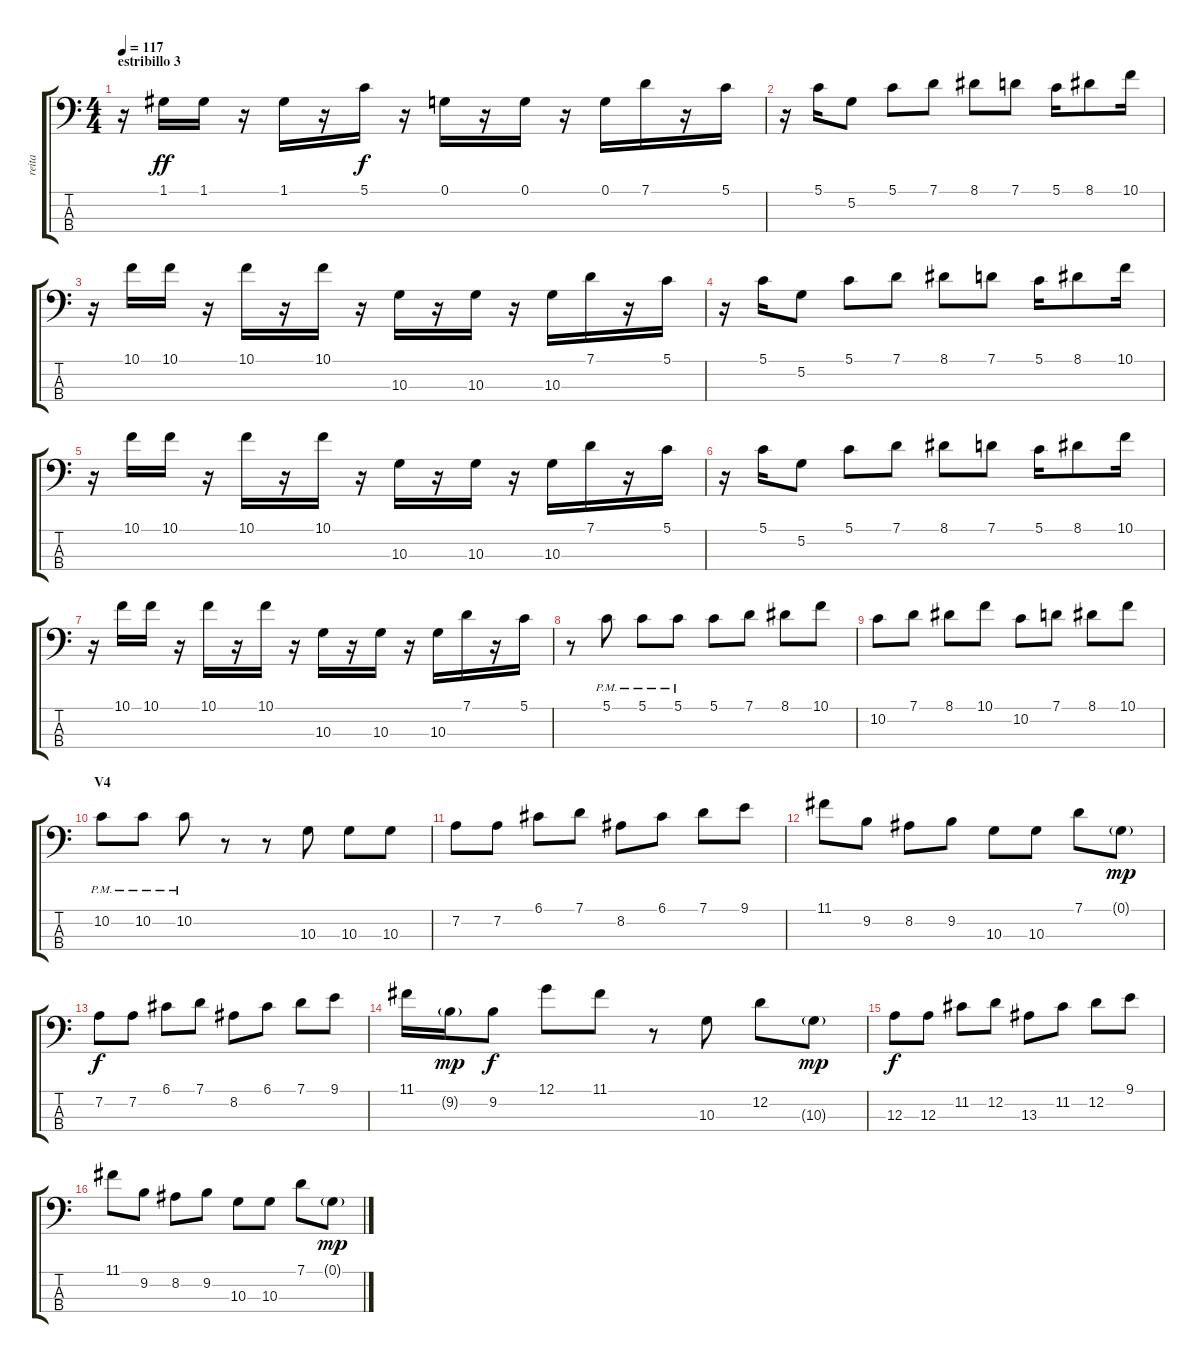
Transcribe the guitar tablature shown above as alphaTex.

\track ("reita" "reita") {instrument electricbassfinger}
\staff {score tabs}
\tuning (G2 D2 A1 E1) {hide}
\ts (4 4)
\section ("" "estribillo 3")
\tempo 117
\clef f4
\ks c
r.16{dy f} 1.1.16{dy ff} 1.1.16 r.16 1.1.16 r.16 5.1.16{dy f} r.16 0.1.16 r.16 0.1.16 r.16 0.1.16 7.1.16 r.16 5.1.16 |
r.16 5.1.16 5.2.8 5.1.8 7.1.8 8.1.8 7.1.8 5.1.16 8.1.8 10.1.16 |
r.16 10.1.16 10.1.16 r.16 10.1.16 r.16 10.1.16 r.16 10.3.16 r.16 10.3.16 r.16 10.3.16 7.1.16 r.16 5.1.16 |
r.16 5.1.16 5.2.8 5.1.8 7.1.8 8.1.8 7.1.8 5.1.16 8.1.8 10.1.16 |
r.16 10.1.16 10.1.16 r.16 10.1.16 r.16 10.1.16 r.16 10.3.16 r.16 10.3.16 r.16 10.3.16 7.1.16 r.16 5.1.16 |
r.16 5.1.16 5.2.8 5.1.8 7.1.8 8.1.8 7.1.8 5.1.16 8.1.8 10.1.16 |
r.16 10.1.16 10.1.16 r.16 10.1.16 r.16 10.1.16 r.16 10.3.16 r.16 10.3.16 r.16 10.3.16 7.1.16 r.16 5.1.16 |
r.8 5.1{pm}.8 5.1{pm}.8 5.1{pm}.8 5.1.8 7.1.8 8.1.8 10.1.8 |
10.2.8 7.1.8 8.1.8 10.1.8 10.2.8 7.1.8 8.1.8 10.1.8 |
\section ("" "V4")
10.2{pm}.8 10.2{pm}.8 10.2{pm}.8 r.8 r.8 10.3.8 10.3.8 10.3.8 |
7.2.8 7.2.8 6.1.8 7.1.8 8.2.8 6.1.8 7.1.8 9.1.8 |
11.1.8 9.2.8 8.2.8 9.2.8 10.3.8 10.3.8 7.1.8 0.1{g}.8{dy mp} |
7.2.8{dy f} 7.2.8 6.1.8 7.1.8 8.2.8 6.1.8 7.1.8 9.1.8 |
11.1.16 9.2{g}.16{dy mp} 9.2.8{dy f} 12.1.8 11.1.8 r.8 10.3.8 12.2.8 10.3{g}.8{dy mp} |
12.3.8{dy f} 12.3.8 11.2.8 12.2.8 13.3.8 11.2.8 12.2.8 9.1.8 |
11.1.8 9.2.8 8.2.8 9.2.8 10.3.8 10.3.8 7.1.8 0.1{g}.8{dy mp}
